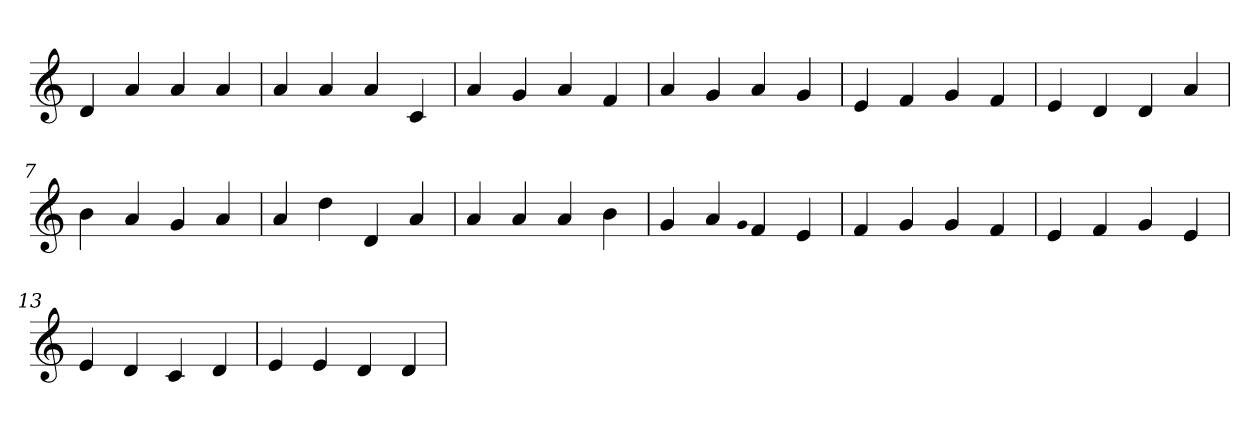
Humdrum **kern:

**kern
*part1
*staff1
*clefG2
=1
4d
4a
4a
4a
=2
4a
4a
4a
4c
=3
4a
4g
4a
4f
=4
4a
4g
4a
4g
=5
4e
4f
4g
4f
=6
4e
4d
4d
4a
=7
4b
4a
4g
4a
=8
4a
4dd
4d
4a
=9
4a
4a
4a
4b
=10
4g
4a
qqg
4f
4e
=11
4f
4g
4g
4f
=12
4e
4f
4g
4e
=13
4e
4d
4c
4d
=14
4e
4e
4d
4d
=
*-
